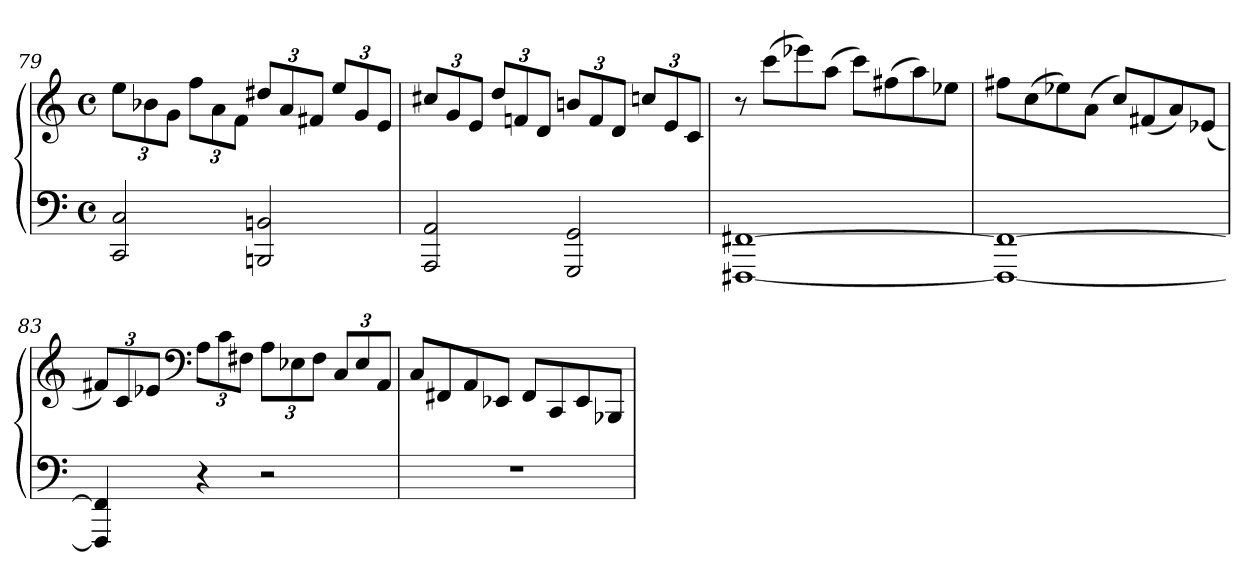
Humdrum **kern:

**kern	**kern
*part1	*part1
*staff2	*staff1
*clefF4	*clefG2
*k[]	*k[]
*M4/4	*M4/4
*met(c)	*met(c)
*	*Xbrackettup
=79	=79
2CC/ 2C/	12ee\L
.	12b-X\
.	12g\J
.	12ff\L
.	12a\
.	12f\J
2BBBni/ 2BBni/	12dd#X/L
.	12a/
.	12f#X/J
.	12ee/L
.	12g/
.	12e/J
=80	=80
2AAA/ 2AA/	12cc#X/L
.	12g/
.	12e/J
.	12dd/L
.	12fni/
.	12d/J
2GGG/ 2GG/	12bni/L
.	12f/
.	12d/J
.	12ccn/L
.	12e/
.	12c/J
!!LO:LB:g=z
=81	=81
[1FFF#X [1FF#X	8r
.	(>8ccc\L
.	8eee-X\)
.	(>8aa\J
.	8ccc\L)
.	(>8ff#X\
.	8aa\)
.	8ee-X\J
!!LO:LB:g=z
=82	=82
1FFF#_ 1FF#_	8ff#X\L
.	(>8cc\
.	8ee-X\)
.	(>8a\J
.	8cc/L)
.	(<8f#X/
.	8a/)
.	(>8e-X/J
=83	=83
4FFF#/] 4FF#/]	12f#X/L)
.	12c/
.	12e-X/J
*	*clefF4
4r	12A\L
.	12c\
.	12F#X\J
2r	12A\L
.	12E-X\
.	12F#\J
.	12C/L
.	12E-/
.	12AA/J
=84	=84
1r	8C/L
.	8FF#X/
.	8AA/
.	8EE-X/J
.	8FF#/L
.	8CC/
.	8EE-/
.	8BBB-X/J
=	=
*-	*-
